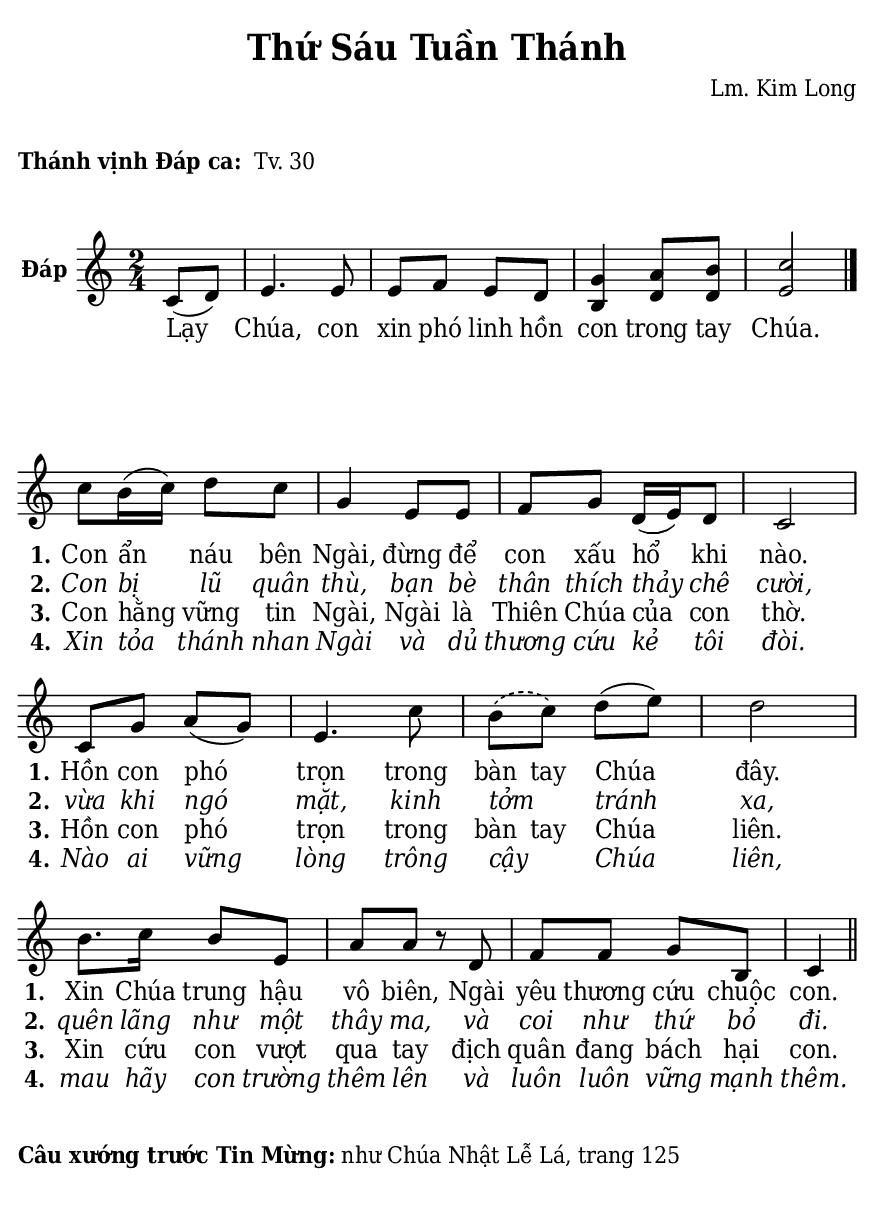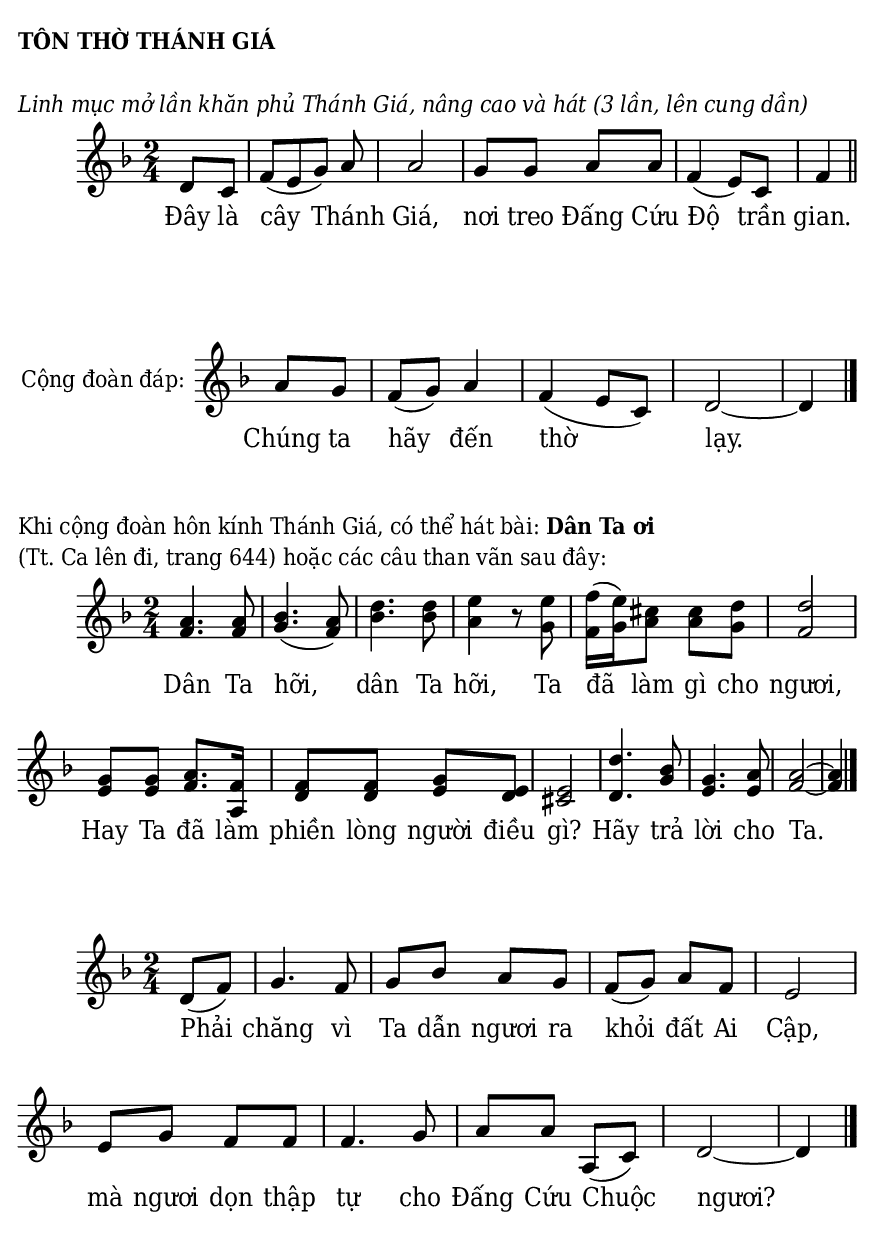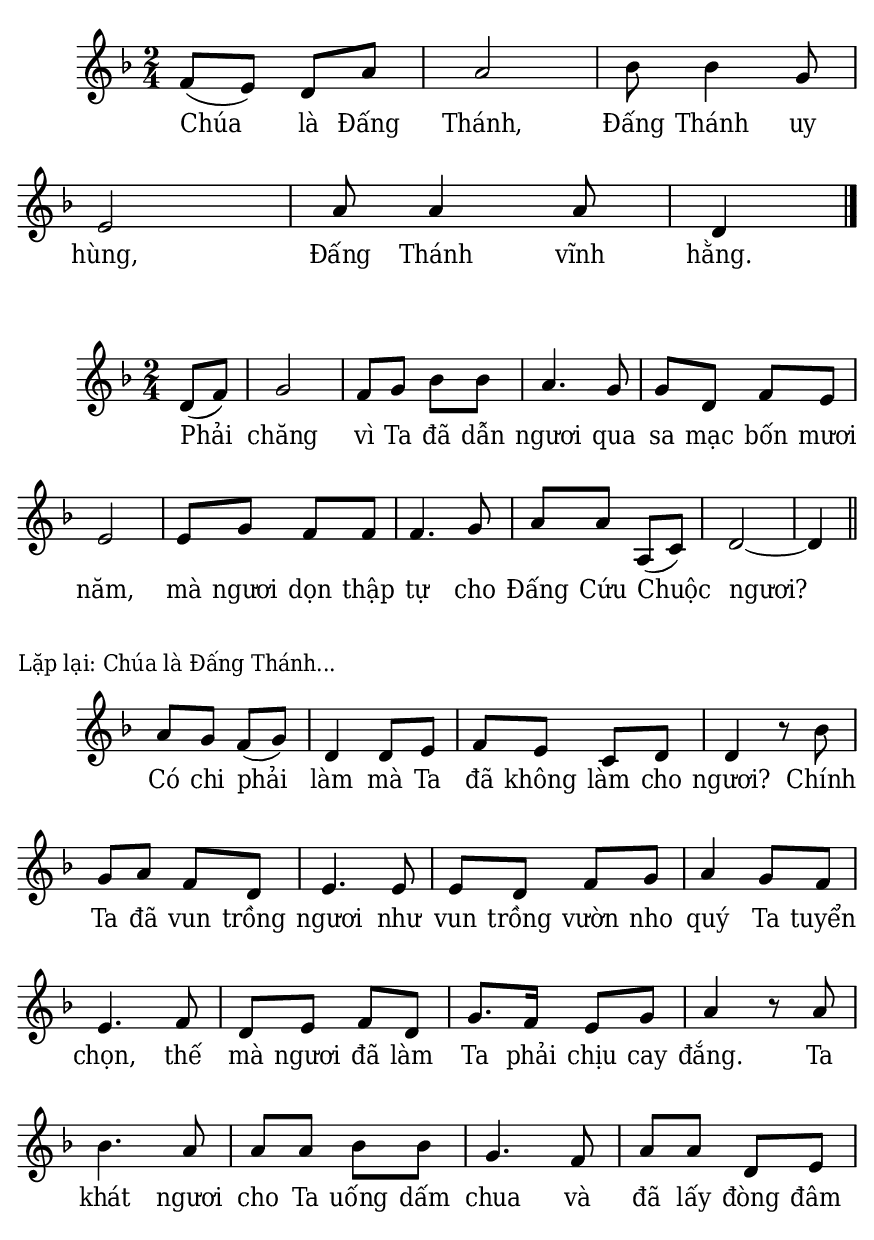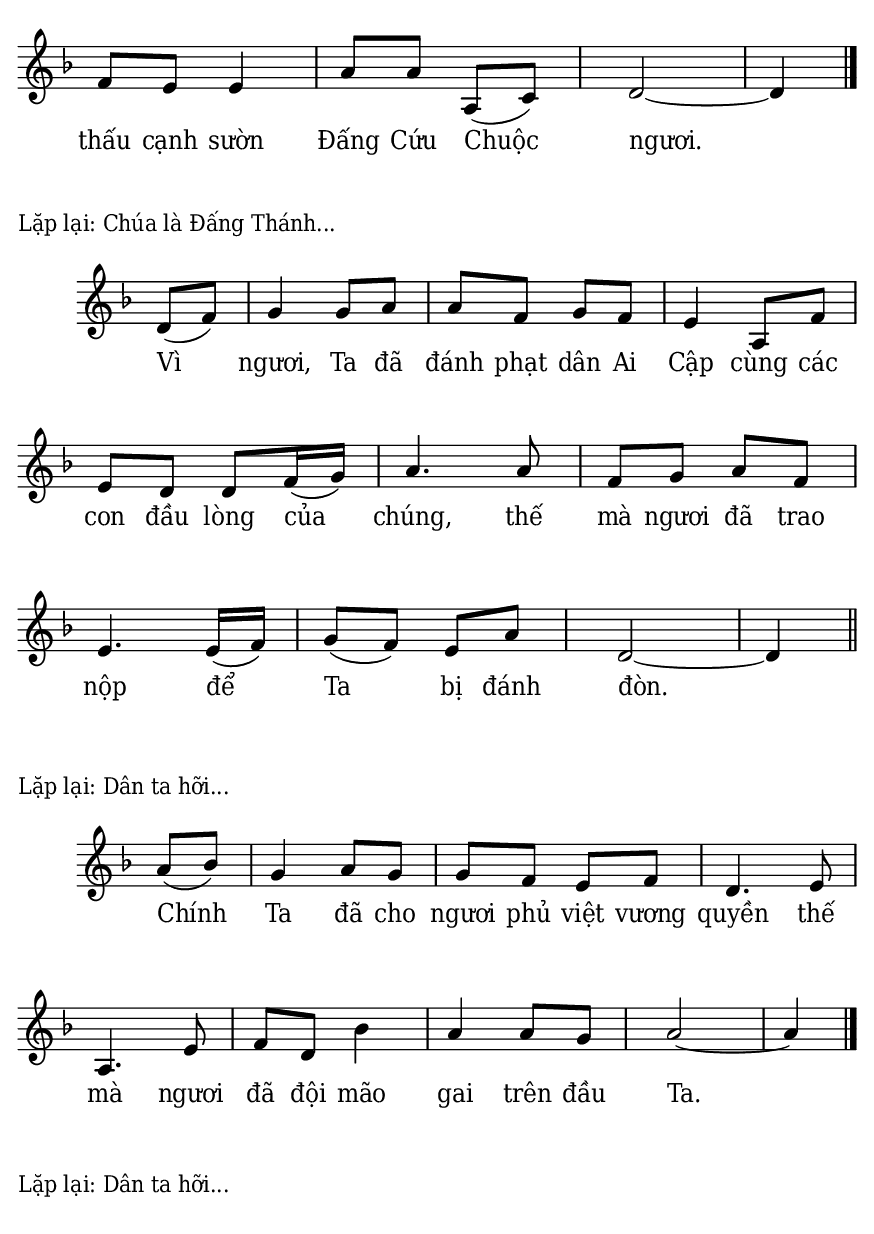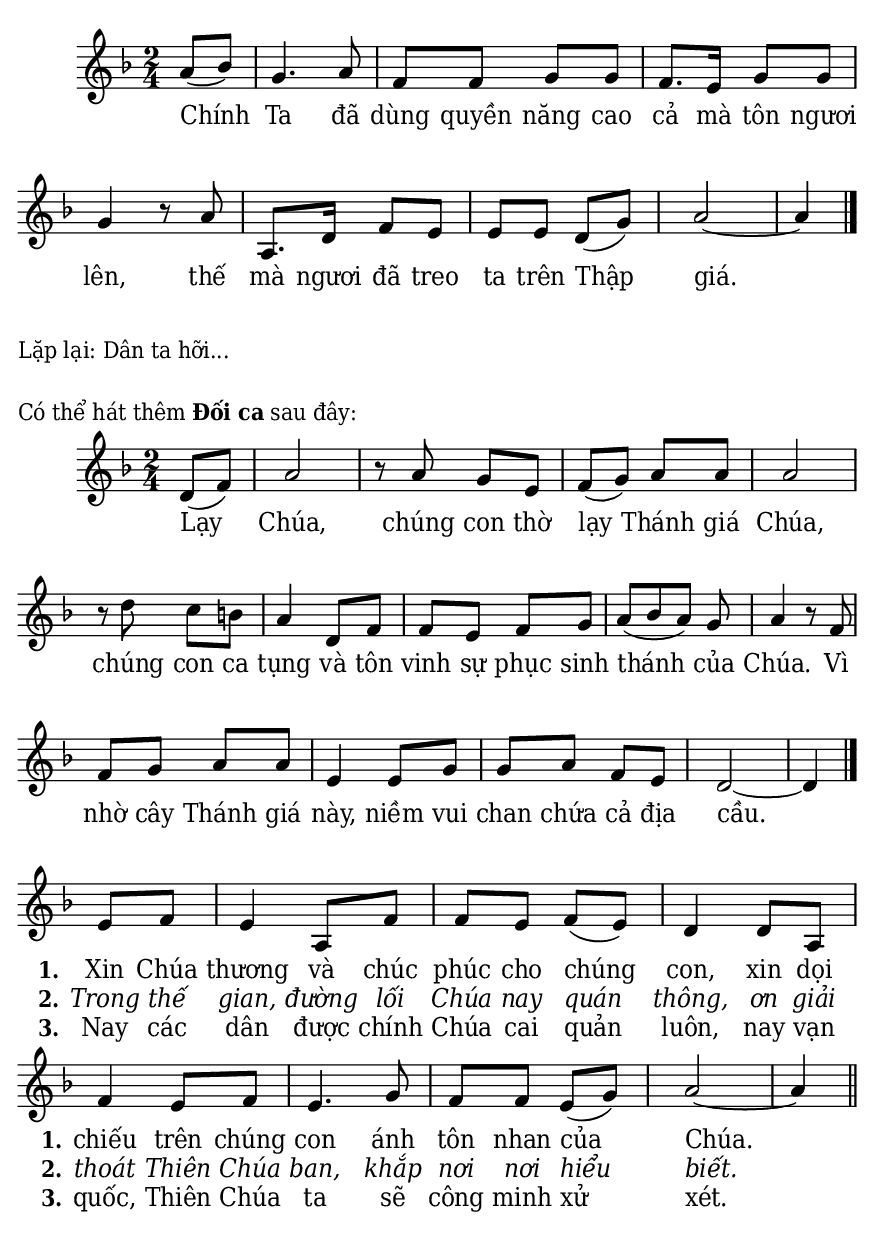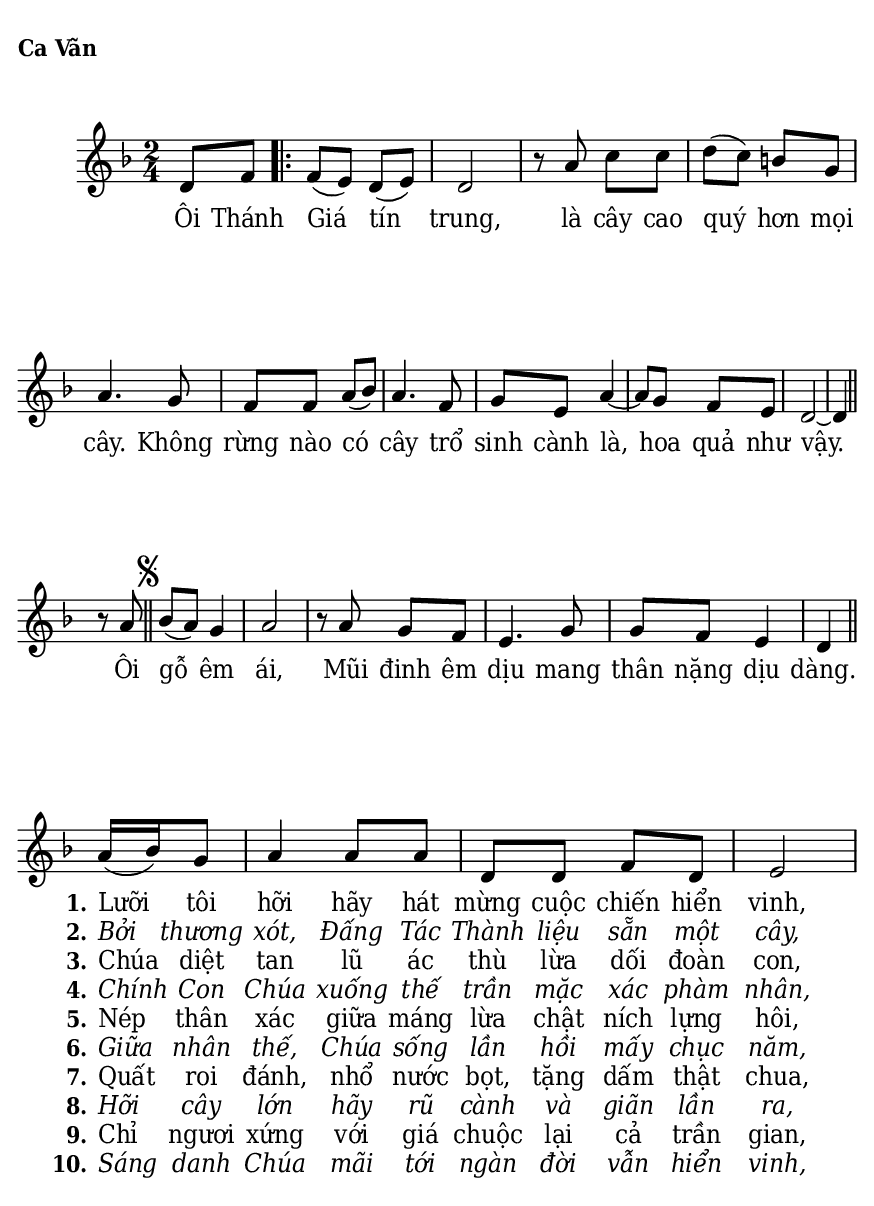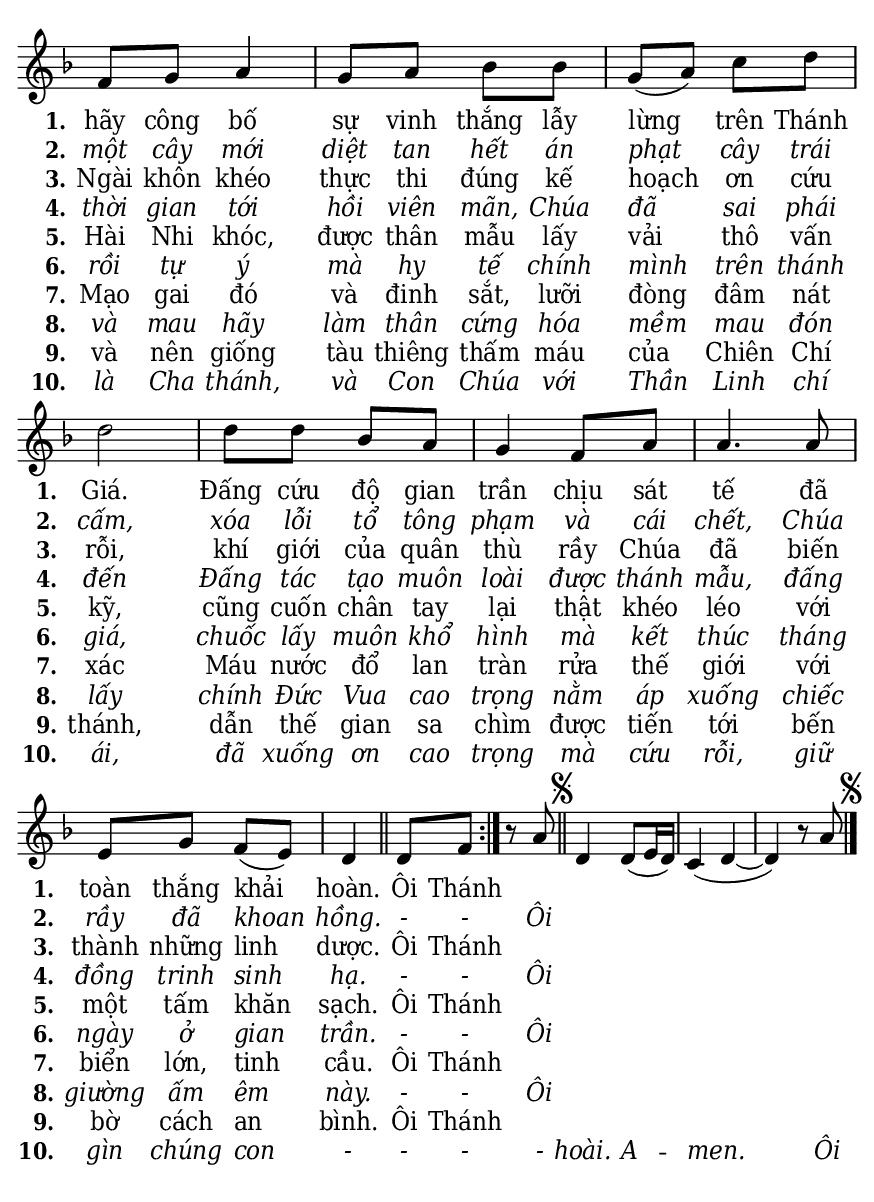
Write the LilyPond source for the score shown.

% Cài đặt chung
\version "2.22.1"
\include "english.ly"

\header {
  title = "Thứ Sáu Tuần Thánh"
  composer = "Lm. Kim Long"
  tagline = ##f
}

% mã nguồn cho những chức năng chưa hỗ trợ trong phiên bản lilypond hiện tại
% cung cấp bởi cộng đồng lilypond khi gửi email đến lilypond-user@gnu.org
% in số phiên khúc trên mỗi dòng
#(define (add-grob-definition grob-name grob-entry)
     (set! all-grob-descriptions
           (cons ((@@ (lily) completize-grob-entry)
                  (cons grob-name grob-entry))
                 all-grob-descriptions)))

#(add-grob-definition
    'StanzaNumberSpanner
    `((direction . ,LEFT)
      (font-series . bold)
      (padding . 1.0)
      (side-axis . ,X)
      (stencil . ,ly:text-interface::print)
      (X-offset . ,ly:side-position-interface::x-aligned-side)
      (Y-extent . ,grob::always-Y-extent-from-stencil)
      (meta . ((class . Spanner)
               (interfaces . (font-interface
                              side-position-interface
                              stanza-number-interface
                              text-interface))))))

\layout {
    \context {
      \Global
      \grobdescriptions #all-grob-descriptions
    }
    \context {
      \Score
      \remove Stanza_number_align_engraver
      \consists
        #(lambda (context)
           (let ((texts '())
                 (syllables '()))
             (make-engraver
              (acknowledgers
               ((stanza-number-interface engraver grob source-engraver)
                  (set! texts (cons grob texts)))
               ((lyric-syllable-interface engraver grob source-engraver)
                  (set! syllables (cons grob syllables))))
              ((stop-translation-timestep engraver)
                 (for-each
                  (lambda (text)
                    (for-each
                     (lambda (syllable)
                       (ly:pointer-group-interface::add-grob
                        text
                        'side-support-elements
                        syllable))
                     syllables))
                  texts)
                 (set! syllables '())))))
    }
    \context {
      \Lyrics
      \remove Stanza_number_engraver
      \consists
        #(lambda (context)
           (let ((text #f)
                 (last-stanza #f))
             (make-engraver
              ((process-music engraver)
                 (let ((stanza (ly:context-property context 'stanza #f)))
                   (if (and stanza (not (equal? stanza last-stanza)))
                       (let ((column (ly:context-property context
'currentCommandColumn)))
                         (set! last-stanza stanza)
                         (if text
                             (ly:spanner-set-bound! text RIGHT column))
                         (set! text (ly:engraver-make-grob engraver
'StanzaNumberSpanner '()))
                         (ly:grob-set-property! text 'text stanza)
                         (ly:spanner-set-bound! text LEFT column)))))
              ((finalize engraver)
                 (if text
                     (let ((column (ly:context-property context
'currentCommandColumn)))
                       (ly:spanner-set-bound! text RIGHT column)))))))
      \override StanzaNumberSpanner.horizon-padding = 10000
    }
}

stanzaReminderOff =
  \temporary \override StanzaNumberSpanner.after-line-breaking =
     #(lambda (grob)
        ;; Can be replaced with (not (first-broken-spanner? grob)) in 2.23.
        (if (let ((siblings (ly:spanner-broken-into (ly:grob-original grob))))
              (and (pair? siblings)
                   (not (eq? grob (car siblings)))))
            (ly:grob-suicide! grob)))

stanzaReminderOn = \undo \stanzaReminderOff
% kết thúc mã nguồn

% Nhạc
nhacMauMot = \relative c' {
  \key c \major
  \time 2/4
  \partial 4 c8 (d) |
  e4. e8 |
  e f e d |
  <g b,>4 <a d,>8 <b d,> |
  <c e,>2 \bar "|."
  
  c8 b16 (c) d8 c |
  g4 e8 e |
  f g d16 (e) d8 |
  c2 |
  c8 g' a (g) |
  e4. c'8 |
  \once \phrasingSlurDashed
  b \(c\) d (e) |
  d2 |
  b8. c16 b8 e, |
  a a r d, |
  f f g b, |
  c4 \bar "||"
}

nhacMauHai = \relative c' {
  \key f \major
  \time 2/4
  \partial 4 d8 c |
  f ([e g]) a |
  a2 |
  g8 g a a |
  f4 (e8) c |
  f4 \bar "||"
}

nhacMauBa = \relative c'' {
  \key f \major
  \time 2/4
  \partial 4 a8 g |
  f (g) a4 |
  f (e8 c) |
  d2 ~ |
  d4 \bar "|."
}

nhacMauBonA = \relative c'' {
  \key f \major
  \time 2/4
  <<
    {
      a4. a8 |
      bf4. (a8) |
      d4. d8 |
      e4 r8 e |
      f16 (e) cs8 cs d |
      d2 |
      g,8 g a8. f16 |
      f8 f g e |
      e2 |
      d'4. bf8 |
      g4. a8 |
      a2 ~ |
      a4 \bar "|." \break
    }
    {
      f4. f8 |
      g4. (f8) |
      bf4. bf8 |
      a4 r8 g |
      f16 (g) a8 a g |
      f2 |
      e8 e f8. a,16 |
      d8 d e d |
      cs2 |
      d4. g8 |
      e4. e8 |
      f2 ~ |
      f4
    }
  >>
  %\break
}

nhacMauBonB = \relative c' {
  \key f \major
  \time 2/4
  \partial 4 d8 (f) |
  g4. f8 |
  g bf a g |
  f (g) a f |
  e2 |
  e8 g f f |
  f4. g8 |
  a a a, (c) |
  d2 ~ |
  \partial 4 d4 \bar "|." \break
}

nhacMauBonC = \relative c' {
  \key f \major
  \time 2/4
  f8 (e) d a' |
  a2 |
  bf8 bf4 g8 |
  e2 |
  a8 a4 a8 |
  d,4 \bar "|." \break
}

nhacMauBonD = \relative c' {
  \key f \major
  \time 2/4
  \partial 4 d8 (f) |
  g2 |
  f8 g bf bf |
  a4. g8 |
  g d f e |
  e2 |
  e8 g f f |
  f4. g8 |
  a a a, (c) |
  d2 ~ |
  d4 \bar "||"
}

nhacMauNam = \relative c'' {
  \key f \major
  \time 2/4
  a8 g f (g) |
  d4 d8 e |
  f e c d |
  d4 r8 bf' |
  g a f d |
  e4. e8 |
  e d f g |
  a4 g8 f |
  e4. f8 |
  d e f d |
  g8. f16 e8 g |
  a4 r8 a |
  bf4. a8 |
  a a bf bf |
  g4. f8 |
  a a d, e |
  f e e4 |
  a8 a a, (c) |
  d2 ~ |
  d4 \bar "|."
}

nhacMauSau = \relative c' {
  \key f \major
  \time 2/4
  \partial 4 d8 (f) |
  g4 g8 a |
  a f g f |
  e4 a,8 f' |
  e d d f16 (g) |
  a4. a8 |
  f g a f |
  e4. e16 (f) |
  g8 (f) e a |
  d,2 ~ |
  d4 \bar "||"
}

nhacMauBay = \relative c'' {
  \key f \major
  \time 2/4
  \partial 4 a8 (bf) |
  g4 a8 g |
  g f e f |
  d4. e8 |
  a,4. e'8 |
  f d bf'4 |
  a a8 g |
  a2 ~ |
  a4 \bar "|."
}

nhacMauTam = \relative c'' {
  \key f \major
  \time 2/4
  \partial 4 a8 (bf) |
  g4. a8 |
  f f g g |
  f8. e16 g8 g |
  g4 r8 a |
  a,8. d16 f8 e |
  e e d (g) |
  a2 ~ |
  a4 \bar "|."
}

nhacMauChin = \relative c' {
  \key f \major
  \time 2/4
  \partial 4 d8 (f) |
  a2 |
  r8 a g e |
  f (g) a a |
  a2 |
  r8 d c b! |
  a4 d,8 f |
  f e f g |
  a ([bf a]) g |
  a4 r8 f |
  f g a a |
  e4 e8 g |
  g a f e |
  d2 ~ |
  d4 \bar "|." \break
  
  e8 f |
  e4 a,8 f' |
  f e f (e) |
  d4 d8 a |
  f'4 e8 f |
  e4. g8 |
  f f e (g) |
  a2 ~ |
  a4 \bar "||"
}

nhacMauMuoi = \relative c' {
  \key f \major
  \time 2/4
  \partial 4 d8 f \bar ".|:"
  f (e) d (e) |
  d2 |
  r8 a' c c |
  d (c) b! g |
  a4. g8 |
  f f a (bf) |
  a4. f8 |
  g e a4 ~ |
  a8 g f e |
  d2 ~ |
  d4 \bar "||" \break
  
  r8 a'
  \once \override Score.RehearsalMark.font-size = #0.1
  \mark \markup { \musicglyph #"scripts.segno" }
  \bar "||"
  bf (a) g4 |
  a2 |
  r8 a g f |
  e4. g8 |
  g f e4 |
  d \bar "||" \break
  
  a'16 (bf) g8 |
  a4 a8 a |
  d, d f d |
  e2 |
  f8 g a4 |
  g8 a bf bf |
  g (a) c d |
  d2 |
  d8 d bf a |
  g4 f8 a |
  a4. a8 |
  e g f (e) |
  \partial 4 d4 \bar "||"
  d8 f \bar ":|."
  r8 a
  \once \override Score.RehearsalMark.font-size = #0.1
  \mark \markup { \musicglyph #"scripts.segno" }
  \bar "||"
  d,4 d8 (e16 d) |
  c4 ( d ~ |
  d) r8 a' \bar "|."
  \once \override Score.RehearsalMark.font-size = #0.1
  \mark \markup { \musicglyph #"scripts.segno" }
}

% Lời
loiMauMot = \lyricmode {
  Lạy Chúa, con xin phó linh hồn con trong tay Chúa.
  <<
    {
      \set stanza = "1."
      Con ẩn náu bên Ngài, đừng để con xấu hổ khi nào.
      Hồn con phó trọn trong bàn tay Chúa đây.
      Xin Chúa trung hậu vô biên, Ngài yêu thương cứu chuộc con.
      
    }
    \new Lyrics {
      \set associatedVoice = "beSop"
      \set stanza = "2."
      \override Lyrics.LyricText.font-shape = #'italic
      Con bị lũ quân thù, bạn bè thân thích thảy chê cười,
      vừa khi ngó mặt, kinh tởm _ tránh xa,
      quên lãng như một thây ma, và coi như thứ bỏ đi.
    }
    \new Lyrics {
      \set associatedVoice = "beSop"
      \set stanza = "3."
      Con hằng vững tin Ngài, Ngài là Thiên Chúa của con thờ.
      Hồn con phó trọn trong bàn tay Chúa liên.
      Xin cứu con vượt qua tay địch quân đang bách hại con.
    }
    \new Lyrics {
      \set associatedVoice = "beSop"
      \set stanza = "4."
      \override Lyrics.LyricText.font-shape = #'italic
      Xin tỏa thánh nhan Ngài và dủ thương cứu kẻ tôi đòi.
      Nào ai vững lòng trông cậy _ Chúa liên,
      mau hãy con trường thêm lên và luôn luôn vững mạnh thêm.
    }
  >>
}

loiMauHai = \lyricmode {
  Đây là cây Thánh Giá, nơi treo Đấng Cứu Độ trần gian.
}

loiMauBa = \lyricmode {
  Chúng ta hãy đến thờ lạy.
}

loiMauBonA = \lyricmode {
  Dân Ta hỡi, dân Ta hỡi, Ta đã làm gì cho ngươi,
  Hay Ta đã làm phiền lòng người điều gì?
  Hãy trả lời cho Ta.
}

loiMauBonB = \lyricmode {
  Phải chăng vì Ta dẫn ngươi ra khỏi đất Ai Cập,
  mà ngươi dọn thập tự cho Đấng Cứu Chuộc ngươi?
}

loiMauBonC = \lyricmode {
  Chúa là Đấng Thánh, Đấng Thánh uy hùng, Đấng Thánh vĩnh hằng.
}

loiMauBonD = \lyricmode {
  Phải chăng vì Ta đã dẫn ngươi qua sa mạc bốn mươi năm,
  mà ngươi dọn thập tự cho Đấng Cứu Chuộc ngươi?
}

loiMauNam = \lyricmode {
  Có chi phải làm mà Ta đã không làm cho ngươi?
  Chính Ta đã vun trồng ngươi như vun trồng vườn nho quý Ta tuyển chọn,
  thế mà ngươi đã làm Ta phải chịu cay đắng.
  Ta khát ngươi cho Ta uống dấm chua
  và đã lấy đòng đâm thấu cạnh sườn Đấng Cứu Chuộc ngươi.
}

loiMauSau = \lyricmode {
  Vì ngươi, Ta đã đánh phạt dân Ai Cập
  cùng các con đầu lòng của chúng,
  thế mà ngươi đã trao nộp để Ta bị đánh đòn.
}

loiMauBay = \lyricmode {
  Chính Ta đã cho ngươi phủ việt vương quyền
  thế mà ngươi đã đội mão gai trên đầu Ta.
}

loiMauTam = \lyricmode {
  Chính Ta đã dùng quyền năng cao cả mà tôn ngươi lên,
  thế mà ngươi đã treo ta trên Thập giá.
}

loiMauChin = \lyricmode {
  Lạy Chúa, chúng con thờ lạy Thánh giá Chúa,
  chúng con ca tụng và tôn vinh sự phục sinh thánh của Chúa.
  Vì nhờ cây Thánh giá này, niềm vui chan chứa cả địa cầu.
  <<
    {
      \set stanza = "1."
      Xin Chúa thương và chúc phúc cho chúng con,
      xin dọi chiếu trên chúng con ánh tôn nhan của Chúa.
    }
    \new Lyrics {
      \set associatedVoice = "beSop"
      \set stanza = "2."
      \override Lyrics.LyricText.font-shape = #'italic
      Trong thế gian, đường lối Chúa nay quán thông,
      ơn giải thoát Thiên Chúa ban,
      khắp nơi nơi hiểu biết.
    }
    \new Lyrics {
      \set associatedVoice = "beSop"
      \set stanza = "3."
      Nay các dân được chính Chúa cai quản luôn,
      nay vạn quốc, Thiên Chúa ta sẽ công minh xử xét.
    }
  >>
}

loiMauMuoi = \lyricmode {
  Ôi Thánh Giá tín trung, là cây cao quý hơn mọi cây.
  Không rừng nào có cây trổ sinh cành là, hoa quả như vậy.
  Ôi gỗ êm ái, Mũi đinh êm dịu mang thân nặng dịu dàng.
  <<
    {
      \set stanza = "1."
      Lưỡi tôi hỡi hãy hát mừng cuộc chiến hiển vinh,
      hãy công bố sự vinh thắng lẫy lừng trên Thánh Giá.
      Đấng cứu độ gian trần chịu sát tế đã toàn thắng khải hoàn.
      Ôi Thánh
    }
    \new Lyrics {
      \set associatedVoice = "beSop"
      \set stanza = "2."
      \override Lyrics.LyricText.font-shape = #'italic
      Bởi thương xót, Đấng Tác Thành liệu sẵn một cây,
      một cây mới diệt tan hết án phạt cây trái cấm,
      xóa lỗi tổ tông phạm và cái chết,
      Chúa rầy đã khoan hồng.
      - - Ôi
    }
    \new Lyrics {
      \set associatedVoice = "beSop"
      \set stanza = "3."
      Chúa diệt tan lũ ác thù lừa dối đoàn con,
      Ngài khôn khéo thực thi đúng kế hoạch ơn cứu rỗi,
      khí giới của quân thù rầy Chúa đã biến thành những linh dược.
      Ôi Thánh
    }
    \new Lyrics {
      \set associatedVoice = "beSop"
      \set stanza = "4."
      \override Lyrics.LyricText.font-shape = #'italic
      Chính Con Chúa xuống thế trần mặc xác phàm nhân,
      thời gian tới hồi viên mãn, Chúa đã sai phái đến
      Đấng tác tạo muôn loài được thánh mẫu,
      đấng đồng trinh sinh hạ.
      - - Ôi
    }
    \new Lyrics {
      \set associatedVoice = "beSop"
      \set stanza = "5."
      Nép thân xác giữa máng lừa chật ních lựng hôi,
      Hài Nhi khóc, được thân mẫu lấy vải thô vấn kỹ,
      cũng cuốn chân tay lại thật khéo léo với một tấm khăn sạch.
      Ôi Thánh
    }
    \new Lyrics {
      \set associatedVoice = "beSop"
      \set stanza = "6."
      \override Lyrics.LyricText.font-shape = #'italic
      Giữa nhân thế, Chúa sống lần hồi mấy chục năm,
      rồi tự ý mà hy tế chính mình trên thánh giá,
      chuốc lấy muôn khổ hình mà kết thúc tháng ngày ở gian trần.
      - - Ôi
    }
    \new Lyrics {
      \set associatedVoice = "beSop"
      \set stanza = "7."
      Quất roi đánh, nhổ nước bọt, tặng dấm thật chua,
      Mạo gai đó và đinh sắt, lưỡi đòng đâm nát xác
      Máu nước đổ lan tràn rửa thế giới với biển lớn, tinh cầu.
      Ôi Thánh
    }
    \new Lyrics {
      \set associatedVoice = "beSop"
      \set stanza = "8."
      \override Lyrics.LyricText.font-shape = #'italic
      Hỡi cây lớn hãy rũ cành và giãn lần ra,
      và mau hãy làm thân cứng hóa mềm mau đón lấy
      chính Đức Vua cao trọng nằm áp xuống chiếc giường ấm êm này.
      - - Ôi
    }
    \new Lyrics {
      \set associatedVoice = "beSop"
      \set stanza = "9."
      Chỉ ngươi xứng với giá chuộc lại cả trần gian,
      và nên giống tàu thiêng thấm máu của Chiên Chí thánh,
      dẫn thế gian sa chìm được tiến tới bến bờ cách an bình.
      Ôi Thánh
    }
    \new Lyrics {
      \set associatedVoice = "beSop"
      \set stanza = "10."
      \override Lyrics.LyricText.font-shape = #'italic
      Sáng danh Chúa mãi tới ngàn đời vẫn hiển vinh,
      là Cha thánh, và Con Chúa với Thần Linh chí ái,
      đã xuống ơn cao trọng mà cứu rỗi,
      giữ gìn chúng con - - - - hoài.
      A -- men.
      Ôi
    }
  >>
}

% Dàn trang
\paper {
  #(set-paper-size "a5")
  top-margin = 3\mm
  bottom-margin = 3\mm
  left-margin = 3\mm
  right-margin = 3\mm
  indent = #0
  #(define fonts
	 (make-pango-font-tree "Deja Vu Serif Condensed"
	 		       "Deja Vu Serif Condensed"
			       "Deja Vu Serif Condensed"
			       (/ 20 20)))
  print-page-number = ##f
  page-count = 7
}

\markup {
  \vspace #2
  \bold "Thánh vịnh Đáp ca:" \normal-text " Tv. 30"
}

\score {
  <<
    \new Staff \with {
      instrumentName = \markup { \bold "Đáp" }} <<
        \clef treble
        \new Voice = beSop {
          \nhacMauMot
        }
      \new Lyrics \lyricsto beSop \loiMauMot
    >>
  >>
  \layout {
    indent = 10
    \override Lyrics.LyricSpace.minimum-distance = #0.6
    \override Score.BarNumber.break-visibility = ##(#f #f #f)
    \override Score.SpacingSpanner.uniform-stretching = ##t
    ragged-last = ##f
  }
}

\markup {
  \vspace #2
  \column {
      \left-align {
        \line {
          \bold "Câu xướng trước Tin Mừng:" \normal-text "như Chúa Nhật Lễ Lá, trang 125"
        }
      }
  }
}

\pageBreak

\markup {
  %\vspace #2
  \column {
        \line {
          \bold "TÔN THỜ THÁNH GIÁ"
        }
        \null
        \line {
          \normal-text \italic "Linh mục mở lần khăn phủ Thánh Giá, nâng cao và hát (3 lần, lên cung dần)"
        }
      }
}

\score {
  <<
    \new Staff <<
        \clef treble
        \new Voice = beSop {
          \nhacMauHai
        }
      \new Lyrics \lyricsto beSop \loiMauHai
    >>
  >>
  \layout {
    indent = 10
    \override Lyrics.LyricSpace.minimum-distance = #0.7
    \override Score.BarNumber.break-visibility = ##(#f #f #f)
    \override Score.SpacingSpanner.uniform-stretching = ##t
    \override LyricHyphen.minimum-distance = #1.5
    ragged-last = ##f
  }
}

\markup {
  %\vspace #2
}

\score {
  <<
    \new Staff \with {
      \remove "Time_signature_engraver"
      instrumentName = \markup { "Cộng đoàn đáp:" }} <<
        \clef treble
        \new Voice = beSop {
          \nhacMauBa
        }
      \new Lyrics \lyricsto beSop \loiMauBa
    >>
  >>
  \layout {
    indent = 30
    \override Lyrics.LyricSpace.minimum-distance = #0.7
    \override Score.BarNumber.break-visibility = ##(#f #f #f)
    \override Score.SpacingSpanner.uniform-stretching = ##t
    \override LyricHyphen.minimum-distance = #1.5
    ragged-last = ##f
  }
}

\markup {
  \vspace #2
  \column {
    \left-align {
      \line {
        "Khi cộng đoàn hôn kính Thánh Giá, có thể hát bài:" \bold "Dân Ta ơi"
      }
      \line {
        "(Tt. Ca lên đi, trang 644) hoặc các câu than vãn sau đây:"
      }
    }
  }
}

\score {
  <<
    \new Staff <<
        \clef treble
        \new Voice = beSop {
          \nhacMauBonA
        }
      \new Lyrics \lyricsto beSop \loiMauBonA
    >>
  >>
  \layout {
    indent = 10
    \override Lyrics.LyricSpace.minimum-distance = #1
    \override Score.BarNumber.break-visibility = ##(#f #f #f)
    \override Score.SpacingSpanner.uniform-stretching = ##t
    ragged-last = ##f
  }
}

\score {
  <<
    \new Staff <<
        \clef treble
        \new Voice = beSop {
          \nhacMauBonB
        }
      \new Lyrics \lyricsto beSop \loiMauBonB
    >>
  >>
  \layout {
    indent = 10
    \override Lyrics.LyricSpace.minimum-distance = #1
    \override Score.BarNumber.break-visibility = ##(#f #f #f)
    \override Score.SpacingSpanner.uniform-stretching = ##t
    ragged-last = ##f
  }
}

\score {
  <<
    \new Staff <<
        \clef treble
        \new Voice = beSop {
          \nhacMauBonC
        }
      \new Lyrics \lyricsto beSop \loiMauBonC
    >>
  >>
  \layout {
    indent = 10
    \override Lyrics.LyricSpace.minimum-distance = #1
    \override Score.BarNumber.break-visibility = ##(#f #f #f)
    \override Score.SpacingSpanner.uniform-stretching = ##t
    ragged-last = ##f
  }
}

\score {
  <<
    \new Staff <<
        \clef treble
        \new Voice = beSop {
          \nhacMauBonD
        }
      \new Lyrics \lyricsto beSop \loiMauBonD
    >>
  >>
  \layout {
    indent = 10
    \override Lyrics.LyricSpace.minimum-distance = #1
    \override Score.BarNumber.break-visibility = ##(#f #f #f)
    \override Score.SpacingSpanner.uniform-stretching = ##t
    ragged-last = ##f
  }
}

\markup {
  \vspace #2
  "Lặp lại: Chúa là Đấng Thánh..."
}


\score {
  <<
    \new Staff \with {
      \remove "Time_signature_engraver" } <<
        \clef treble
        \new Voice = beSop {
          \nhacMauNam
        }
      \new Lyrics \lyricsto beSop \loiMauNam
    >>
  >>
  \layout {
    indent = 10
    \override Lyrics.LyricSpace.minimum-distance = #1
    \override Score.BarNumber.break-visibility = ##(#f #f #f)
    \override Score.SpacingSpanner.uniform-stretching = ##t
    ragged-last = ##f
  }
}

\markup {
  \vspace #2
  "Lặp lại: Chúa là Đấng Thánh..."
}

\score {
  <<
    \new Staff \with {
      \remove "Time_signature_engraver" } <<
        \clef treble
        \new Voice = beSop {
          \nhacMauSau
        }
      \new Lyrics \lyricsto beSop \loiMauSau
    >>
  >>
  \layout {
    indent = 10
    \override Lyrics.LyricSpace.minimum-distance = #1
    \override Score.BarNumber.break-visibility = ##(#f #f #f)
    \override Score.SpacingSpanner.uniform-stretching = ##t
    ragged-last = ##f
  }
}

\markup {
  \vspace #2
  "Lặp lại: Dân ta hỡi..."
}

\score {
  <<
    \new Staff \with {
      \remove "Time_signature_engraver" } <<
        \clef treble
        \new Voice = beSop {
          \nhacMauBay
        }
      \new Lyrics \lyricsto beSop \loiMauBay
    >>
  >>
  \layout {
    indent = 10
    \override Lyrics.LyricSpace.minimum-distance = #1
    \override Score.BarNumber.break-visibility = ##(#f #f #f)
    \override Score.SpacingSpanner.uniform-stretching = ##t
    ragged-last = ##f
  }
}

\markup {
  \vspace #2
  "Lặp lại: Dân ta hỡi..."
}


\score {
  <<
    \new Staff <<
        \clef treble
        \new Voice = beSop {
          \nhacMauTam
        }
      \new Lyrics \lyricsto beSop \loiMauTam
    >>
  >>
  \layout {
    indent = 10
    \override Lyrics.LyricSpace.minimum-distance = #1
    \override Score.BarNumber.break-visibility = ##(#f #f #f)
    \override Score.SpacingSpanner.uniform-stretching = ##t
    ragged-last = ##f
  }
}

\markup {
  \vspace #2
  \column {
    \left-align {
      \line {
        "Lặp lại: Dân ta hỡi..."
      }
      \null
      \line {
        "Có thể hát thêm" \bold "Đối ca" \normal-text "sau đây:"
      }
    }
  }
}

\score {
  <<
    \new Staff <<
        \clef treble
        \new Voice = beSop {
          \nhacMauChin
        }
      \new Lyrics \lyricsto beSop \loiMauChin
    >>
  >>
  \layout {
    indent = 10
    \override Lyrics.LyricSpace.minimum-distance = #0.8
    \override Score.BarNumber.break-visibility = ##(#f #f #f)
    \override Score.SpacingSpanner.uniform-stretching = ##t
    ragged-last = ##f
  }
}

\pageBreak

\markup {
  \vspace #2
  \bold "Ca Vãn"
}

\score {
  <<
    \new Staff <<
        \clef treble
        \new Voice = beSop {
          \nhacMauMuoi
        }
      \new Lyrics \lyricsto beSop \loiMauMuoi
    >>
  >>
  \layout {
    indent = 10
    \override Lyrics.LyricSpace.minimum-distance = #1
    \override Score.BarNumber.break-visibility = ##(#f #f #f)
    \override Score.SpacingSpanner.uniform-stretching = ##t
    ragged-last = ##f
  }
}
